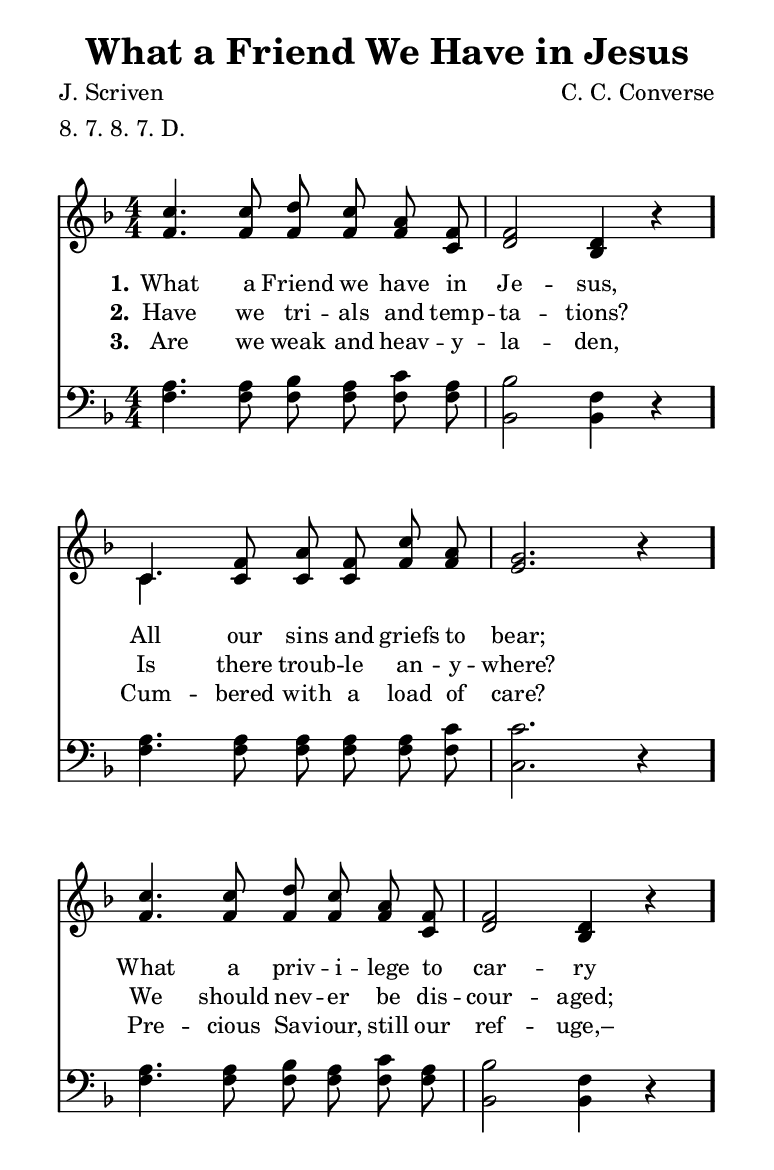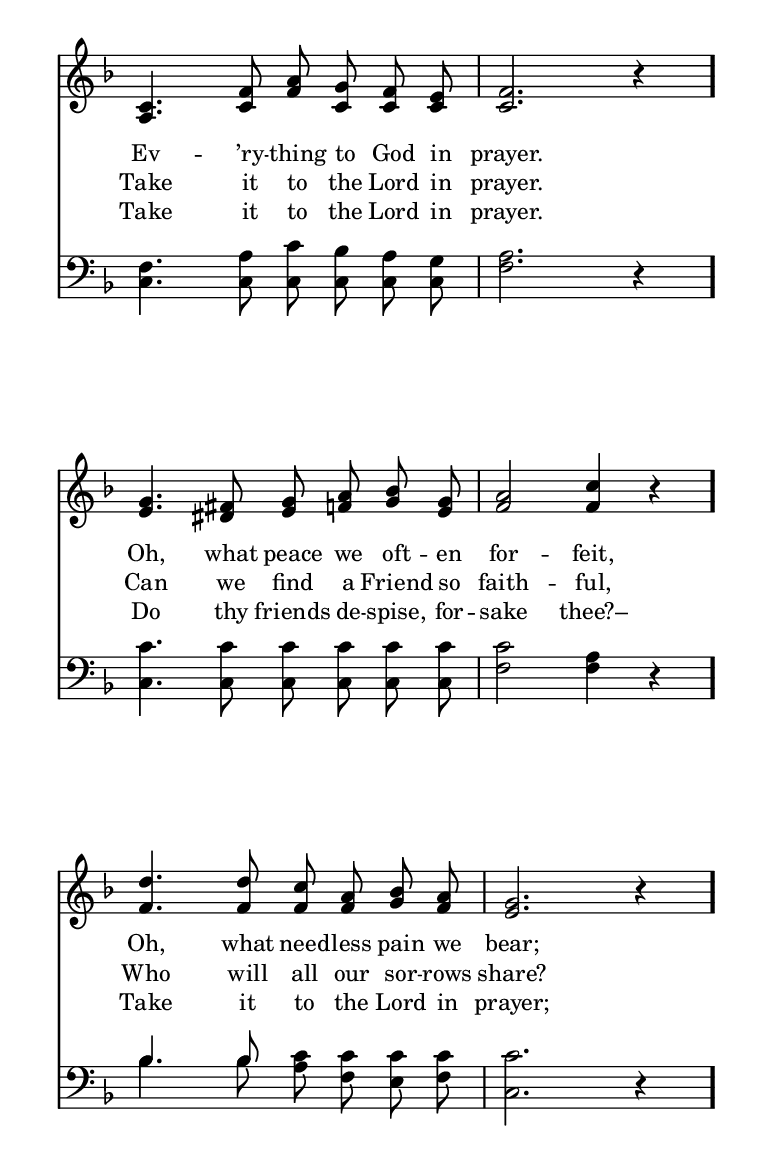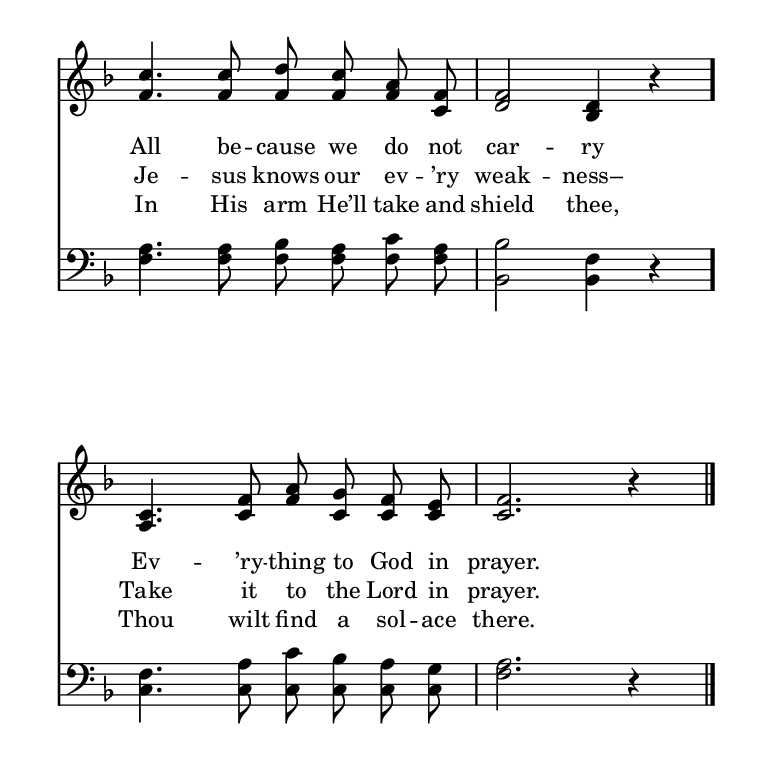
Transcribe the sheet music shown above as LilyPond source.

\include "common/global.ily"
\paper {
  \include "common/paper.ily"
}

\header{
  hymnnumber = "282"
  title = "What a Friend We Have in Jesus"
  tunename = "Scriven"
  meter = "8. 7. 8. 7. D."
  poet = "J. Scriven"
  composer = "C. C. Converse"
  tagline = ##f
}

global = {
  \include "common/overrides.ily"
  \override Staff.TimeSignature.style = #'numbered
  \time 4/4
  \override Score.MetronomeMark.transparent = ##t % hide all fermata changes too
  \tempo 4=80
  \key f \major
  \autoBeamOff
}

patternA = { c4. c8 c c c c | c2 c4 c4 }
patternB = { c4. c8 c c c c | c2. c4 }

notesSoprano = {
\global
\relative c'' {

  \changePitch \patternA { c c d c a f | f d r }
  \changePitch \patternB { c f a f c' a | g r }
  \changePitch \patternA { c c d c a f | f d r }
  \changePitch \patternB { c f a g f e | f r }
  \changePitch \patternA { g fis g a bes g | a c r }
  \changePitch \patternB { d d c a bes a | g r }
  \changePitch \patternA { c c d c a f | f d r }
  \changePitch \patternB { c f a g f e | f r }

  \bar "|."

}
}

notesAlto = {
\global
\relative e' {

  \changePitch \patternA { f f f f f c | d bes r }
  \changePitch \patternB { c c c c f f | e r }
  \changePitch \patternA { f f f f f c | d bes r }
  \changePitch \patternB { a c f c c c | c r }
  \changePitch \patternA { e dis e f g e | f f r }
  \changePitch \patternB { f f f f g f | e r }
  \changePitch \patternA { f f f f f c | d bes r }
  \changePitch \patternB { a c f c c c | c r }

}
}

notesTenor = {
\global
\relative a {

  \changePitch \patternA { a a bes a c a | bes f r }
  \changePitch \patternB { a a a a a c | c r }
  \changePitch \patternA { a a bes a c a | bes f r }
  \changePitch \patternB { f a c bes a g | a r }
  \changePitch \patternA { c c c c c c | c a r }
  \changePitch \patternB { bes bes c c c c | c r }
  \changePitch \patternA { a a bes a c a | bes f r }
  \changePitch \patternB { f a c bes a g | a r }

}
}

notesBass = {
\global
\relative f {

  \changePitch \patternA { f f f f f f | bes, bes r }
  \changePitch \patternB { f' f f f f f | c r }
  \changePitch \patternA { f f f f f f | bes, bes r }
  \changePitch \patternB { c c c c c c | f r }
  \changePitch \patternA { c c c c c c | f f r }
  \changePitch \patternB { bes bes a f e f | c r }
  \changePitch \patternA { f f f f f f | bes, bes r }
  \changePitch \patternB { c c c c c c | f r }

}
}

wordsA = \lyricmode {
\set stanza = "1."

What a Friend we have in Je -- sus, \bar "."
All our sins and griefs to bear; \bar "."
What a priv -- i -- lege to car -- ry \bar "."
Ev -- ’ry -- thing to God in prayer. \bar "."
Oh, what peace we oft -- en for -- feit, \bar "."
Oh, what need -- less pain we bear; \bar "."
All be -- cause we do not car -- ry \bar "."
Ev -- ’ry -- thing to God in prayer. \bar "."

}

wordsB = \lyricmode {
\set stanza = "2."

Have we tri -- als and temp -- ta -- tions?
Is there troub -- le an -- y -- where?
We should nev -- er be dis -- cour -- aged;
Take it to the Lord in prayer.
Can we find a Friend so faith -- ful,
Who will all our sor -- rows share?
Je -- sus knows our ev -- ’ry weak -- ness–
Take it to the Lord in prayer.

}

wordsC = \lyricmode {
\set stanza = "3."

Are we weak and heav -- y -- la -- den,
Cum -- bered with a load of care?
Pre -- cious Sav -- iour, still our ref -- uge,–
Take it to the Lord in prayer.
Do thy friends de -- spise, for -- sake thee?–
Take it to the Lord in prayer;
In His arm He’ll take and shield thee,
Thou wilt find a sol -- ace there.

}

\score {
  \context ChoirStaff <<
    \context Staff = upper <<
      \set Staff.autoBeaming = ##f
      \set ChoirStaff.systemStartDelimiter = #'SystemStartBar
      \set ChoirStaff.printPartCombineTexts = ##f
      \partcombine #'(2 . 9) \notesSoprano \notesAlto
      \context NullVoice = sopranos { \voiceOne << \notesSoprano >> }
      \context NullVoice = altos { \voiceTwo << \notesAlto >> }
      \context Lyrics = one   \lyricsto sopranos \wordsA
      \context Lyrics = two   \lyricsto sopranos \wordsB
      \context Lyrics = three \lyricsto sopranos \wordsC
    >>
    \context Staff = men <<
      \set Staff.autoBeaming = ##f
      \clef bass
      \set ChoirStaff.printPartCombineTexts = ##f
      \partcombine #'(2 . 9) \notesTenor \notesBass
      \context NullVoice = tenors { \voiceOne << \notesTenor >> }
      \context NullVoice = basses { \voiceTwo << \notesBass >> }
    >>
  >>
  \layout {
    \include "common/layout.ily"
  }
  \midi{
    \include "common/midi.ily"
  }
}

\version "2.19.49"  % necessary for upgrading to future LilyPond versions.

% vi:set et ts=2 sw=2 ai nocindent syntax=lilypond:
